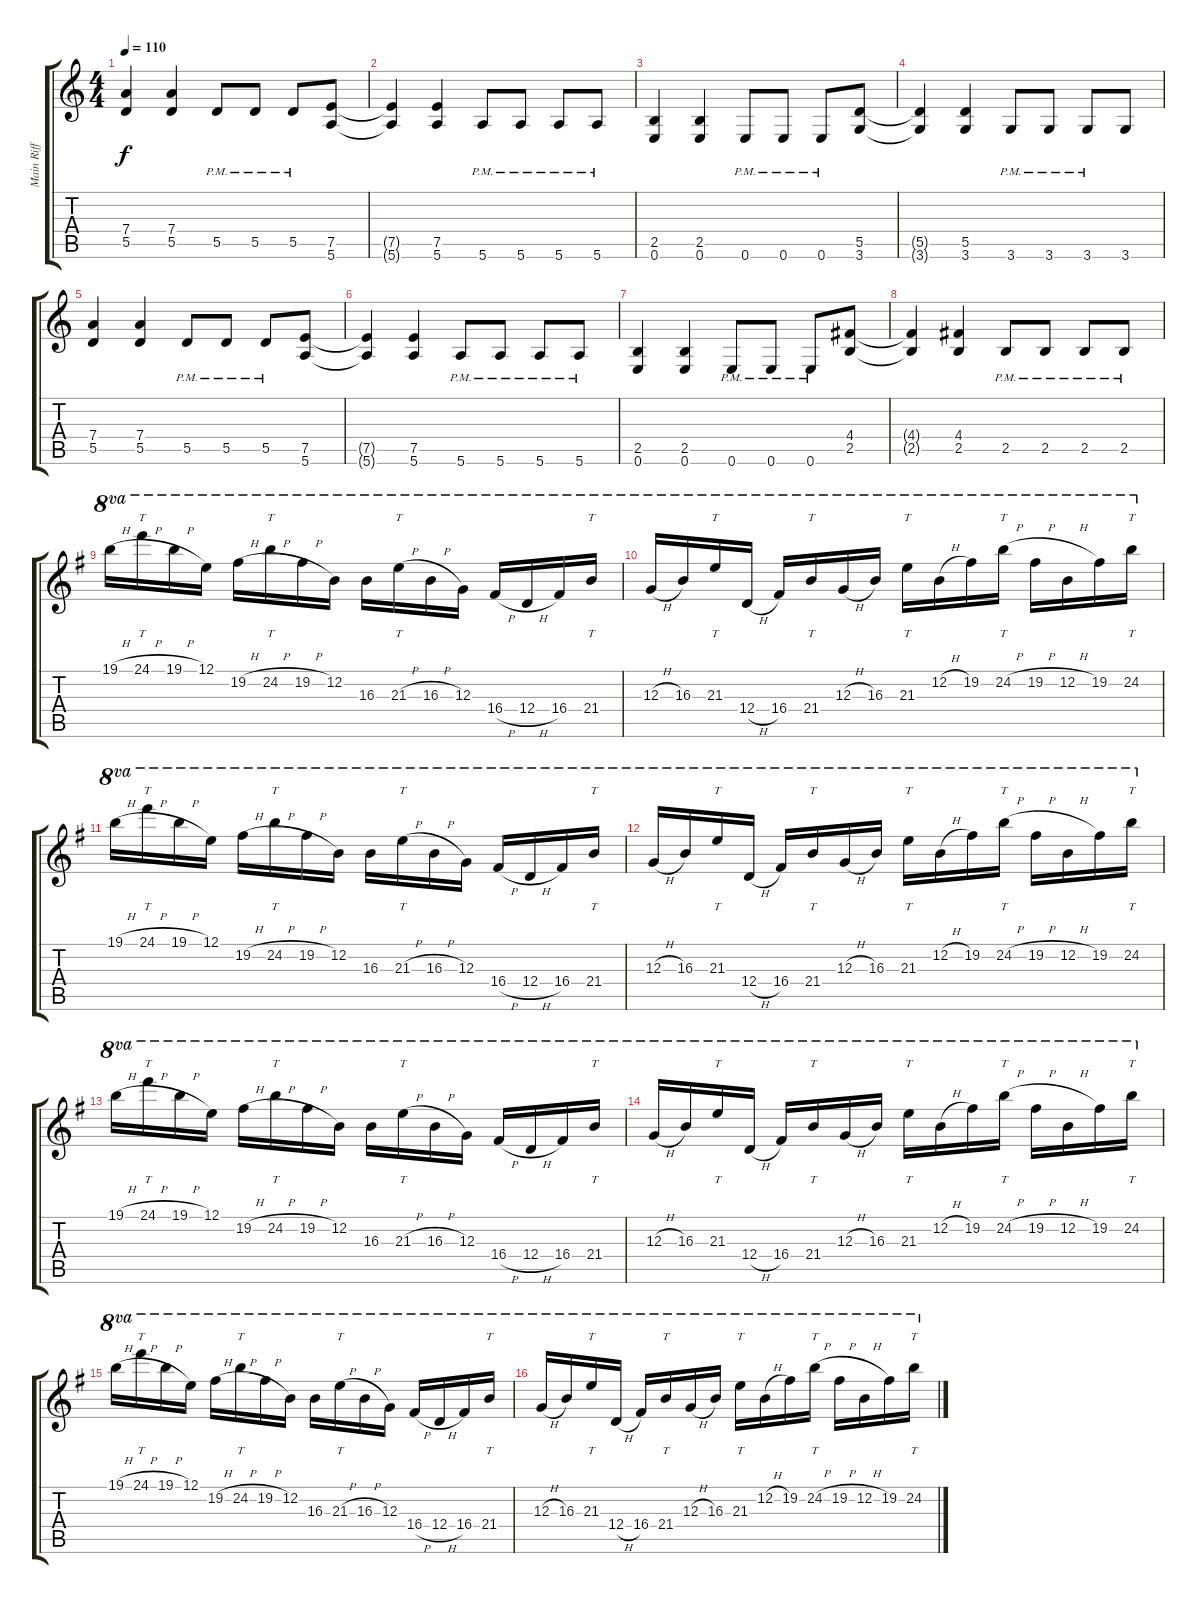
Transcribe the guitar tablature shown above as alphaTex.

\track ("Main Riff" "Main Riff") {instrument distortionguitar}
\staff {score tabs}
\tuning (E4 B3 G3 D3 A2 E2) {hide}
\ts (4 4)
\tempo 110
\clef g2
\ks c
(7.4 5.5).4{dy f} (7.4 5.5).4 5.5{pm}.8 5.5{pm}.8 5.5{pm}.8 (7.5 5.6).8 |
(7.5{t} 5.6{t}).4 (7.5 5.6).4 5.6{pm}.8 5.6{pm}.8 5.6{pm}.8 5.6{pm}.8 |
(2.5 0.6).4 (2.5 0.6).4 0.6{pm}.8 0.6{pm}.8 0.6{pm}.8 (5.5 3.6).8 |
(5.5{t} 3.6{t}).4 (5.5 3.6).4 3.6{pm}.8 3.6{pm}.8 3.6{pm}.8 3.6.8 |
(7.4 5.5).4 (7.4 5.5).4 5.5{pm}.8 5.5{pm}.8 5.5{pm}.8 (7.5 5.6).8 |
(7.5{t} 5.6{t}).4 (7.5 5.6).4 5.6{pm}.8 5.6{pm}.8 5.6{pm}.8 5.6{pm}.8 |
(2.5 0.6).4 (2.5 0.6).4 0.6{pm}.8 0.6{pm}.8 0.6{pm}.8 (4.4 2.5).8 |
(4.4{t} 2.5{t}).4 (4.4 2.5).4 2.5{pm}.8 2.5{pm}.8 2.5{pm}.8 2.5{pm}.8 |
\ks g
19.1{h}.16{ot 8va} 24.1{h}.16{tt ot 8va} 19.1{h}.16{ot 8va} 12.1.16{ot 8va} 19.2{h}.16{ot 8va} 24.2{h}.16{tt ot 8va} 19.2{h}.16{ot 8va} 12.2.16{ot 8va} 16.3.16{ot 8va} 21.3{h}.16{tt ot 8va} 16.3{h}.16{ot 8va} 12.3.16{ot 8va} 16.4{h}.16{ot 8va} 12.4{h}.16{ot 8va} 16.4.16{ot 8va} 21.4.16{tt ot 8va} |
12.3{h}.16{ot 8va} 16.3.16{ot 8va} 21.3.16{tt ot 8va} 12.4{h}.16{ot 8va} 16.4.16{ot 8va} 21.4.16{tt ot 8va} 12.3{h}.16{ot 8va} 16.3.16{ot 8va} 21.3.16{tt ot 8va} 12.2{h}.16{ot 8va} 19.2.16{ot 8va} 24.2{h}.16{tt ot 8va} 19.2{h}.16{ot 8va} 12.2{h}.16{ot 8va} 19.2.16{ot 8va} 24.2.16{tt ot 8va} |
19.1{h}.16{ot 8va} 24.1{h}.16{tt ot 8va} 19.1{h}.16{ot 8va} 12.1.16{ot 8va} 19.2{h}.16{ot 8va} 24.2{h}.16{tt ot 8va} 19.2{h}.16{ot 8va} 12.2.16{ot 8va} 16.3.16{ot 8va} 21.3{h}.16{tt ot 8va} 16.3{h}.16{ot 8va} 12.3.16{ot 8va} 16.4{h}.16{ot 8va} 12.4{h}.16{ot 8va} 16.4.16{ot 8va} 21.4.16{tt ot 8va} |
12.3{h}.16{ot 8va} 16.3.16{ot 8va} 21.3.16{tt ot 8va} 12.4{h}.16{ot 8va} 16.4.16{ot 8va} 21.4.16{tt ot 8va} 12.3{h}.16{ot 8va} 16.3.16{ot 8va} 21.3.16{tt ot 8va} 12.2{h}.16{ot 8va} 19.2.16{ot 8va} 24.2{h}.16{tt ot 8va} 19.2{h}.16{ot 8va} 12.2{h}.16{ot 8va} 19.2.16{ot 8va} 24.2.16{tt ot 8va} |
19.1{h}.16{ot 8va} 24.1{h}.16{tt ot 8va} 19.1{h}.16{ot 8va} 12.1.16{ot 8va} 19.2{h}.16{ot 8va} 24.2{h}.16{tt ot 8va} 19.2{h}.16{ot 8va} 12.2.16{ot 8va} 16.3.16{ot 8va} 21.3{h}.16{tt ot 8va} 16.3{h}.16{ot 8va} 12.3.16{ot 8va} 16.4{h}.16{ot 8va} 12.4{h}.16{ot 8va} 16.4.16{ot 8va} 21.4.16{tt ot 8va} |
12.3{h}.16{ot 8va} 16.3.16{ot 8va} 21.3.16{tt ot 8va} 12.4{h}.16{ot 8va} 16.4.16{ot 8va} 21.4.16{tt ot 8va} 12.3{h}.16{ot 8va} 16.3.16{ot 8va} 21.3.16{tt ot 8va} 12.2{h}.16{ot 8va} 19.2.16{ot 8va} 24.2{h}.16{tt ot 8va} 19.2{h}.16{ot 8va} 12.2{h}.16{ot 8va} 19.2.16{ot 8va} 24.2.16{tt ot 8va} |
19.1{h}.16{ot 8va} 24.1{h}.16{tt ot 8va} 19.1{h}.16{ot 8va} 12.1.16{ot 8va} 19.2{h}.16{ot 8va} 24.2{h}.16{tt ot 8va} 19.2{h}.16{ot 8va} 12.2.16{ot 8va} 16.3.16{ot 8va} 21.3{h}.16{tt ot 8va} 16.3{h}.16{ot 8va} 12.3.16{ot 8va} 16.4{h}.16{ot 8va} 12.4{h}.16{ot 8va} 16.4.16{ot 8va} 21.4.16{tt ot 8va} |
12.3{h}.16{ot 8va} 16.3.16{ot 8va} 21.3.16{tt ot 8va} 12.4{h}.16{ot 8va} 16.4.16{ot 8va} 21.4.16{tt ot 8va} 12.3{h}.16{ot 8va} 16.3.16{ot 8va} 21.3.16{tt ot 8va} 12.2{h}.16{ot 8va} 19.2.16{ot 8va} 24.2{h}.16{tt ot 8va} 19.2{h}.16{ot 8va} 12.2{h}.16{ot 8va} 19.2.16{ot 8va} 24.2.16{tt ot 8va}
